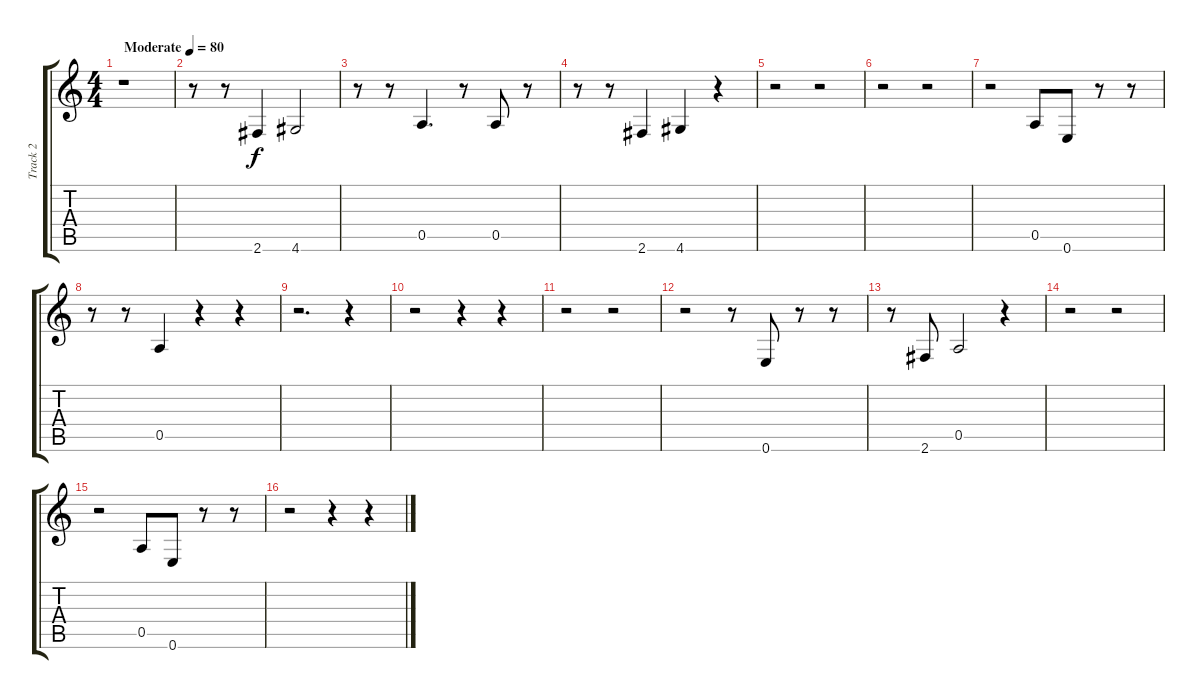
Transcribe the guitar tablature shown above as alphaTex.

\track ("Track 2" "Track 2") {instrument fretlessbass}
\staff {score tabs}
\tuning (E4 B3 G3 D3 A2 E2) {hide}
\ts (4 4)
\tempo (80 "Moderate")
\clef g2
\ks c
r.1{dy f instrument fretlessbass} |
r.8 r.8 2.6.4 4.6.2 |
r.8 r.8 0.5.4{d} r.8 0.5.8 r.8 |
r.8 r.8 2.6.4 4.6.4 r.4 |
r.2 r.2 |
r.2 r.2 |
r.2 0.5.8 0.6.8 r.8 r.8 |
r.8 r.8 0.5.4 r.4 r.4 |
r.2{d} r.4 |
r.2 r.4 r.4 |
r.2 r.2 |
r.2 r.8 0.6.8 r.8 r.8 |
r.8 2.6.8 0.5.2 r.4 |
r.2 r.2 |
r.2 0.5.8 0.6.8 r.8 r.8 |
r.2 r.4 r.4
